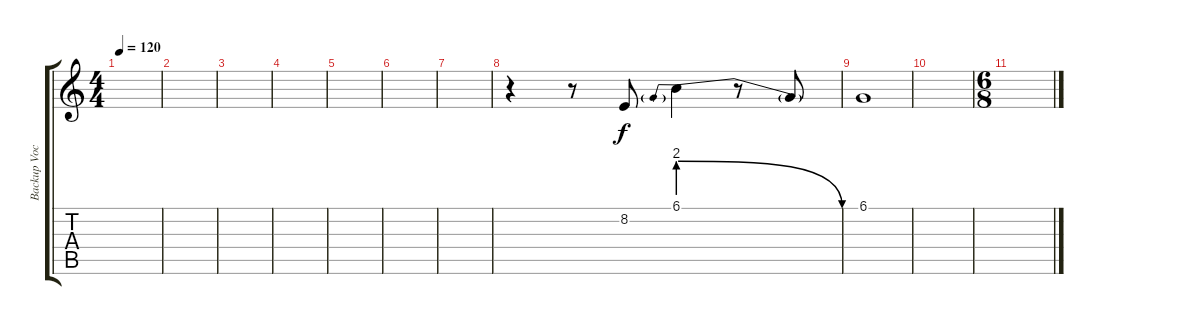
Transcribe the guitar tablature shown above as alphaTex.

\track ("Backup Vocals 1" "Backup Voc") {instrument flute}
\staff {score tabs}
\tuning (Db4 Ab3 E3 B2 Gb2 Db2) {hide}
\ts (4 4)
\tempo 120
\clef g2
\ks c
|
|
|
|
|
|
|
r.4 r.8 8.2.8 6.1{be (prebendrelease 0 8 60 0)}.4 r.8 6.1{t}.8 |
6.1.1 |
|
\ts (6 8)
